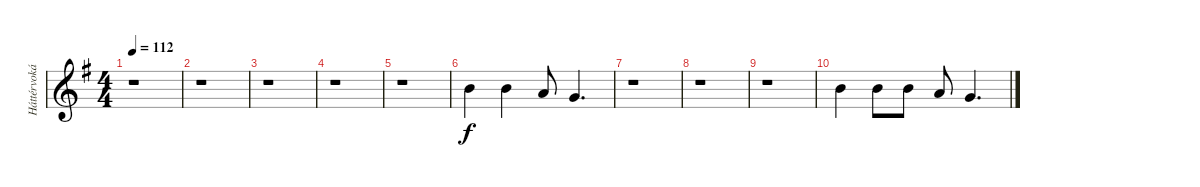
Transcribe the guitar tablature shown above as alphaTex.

\track ("Háttérvokál" "Háttérvoká") {instrument baritonesax}
\staff {score}
\tuning (E4 B3 G3 D3 A2 E2) {hide}
\ts (4 4)
\tempo 112
\clef g2
\ks g
r.1{dy f} |
r.1 |
r.1 |
r.1 |
r.1 |
7.1.4 7.1.4 5.1.8 3.1.4{d} |
r.1 |
r.1 |
r.1 |
7.1.4 7.1.8 7.1.8 5.1.8 3.1.4{d}
